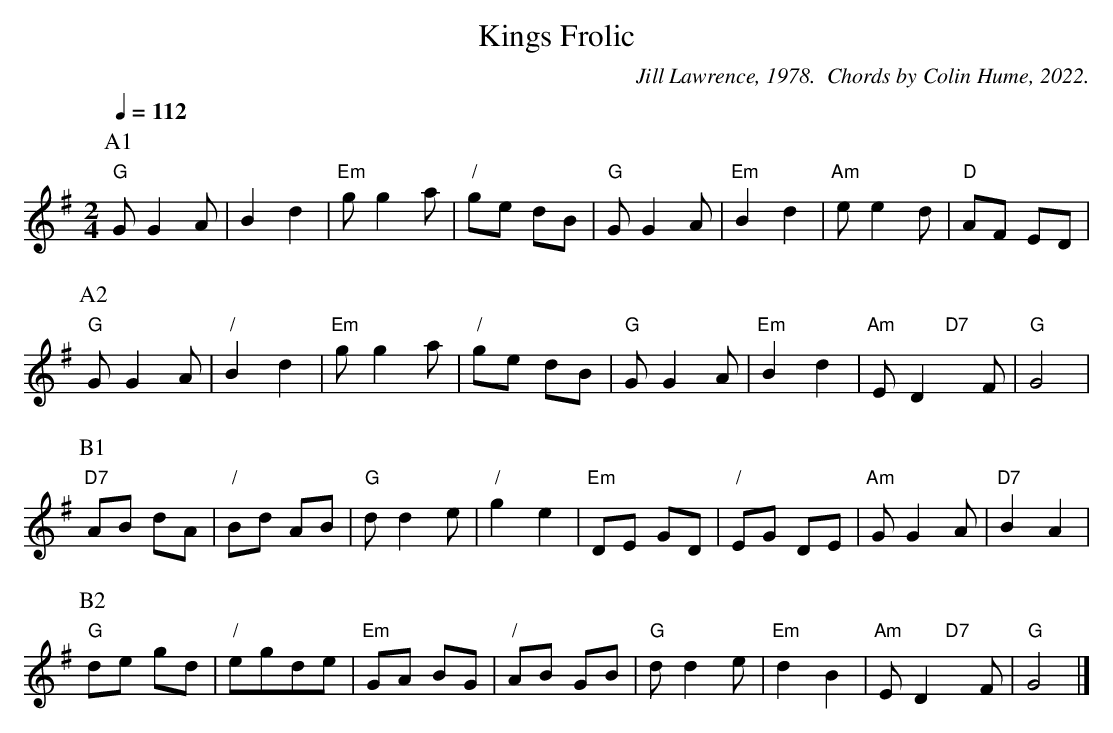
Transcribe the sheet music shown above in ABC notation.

X:1
T:Kings Frolic
C:Jill Lawrence, 1978.  Chords by Colin Hume, 2022.
L:1/8
M:2/4
Q:1/4=112
K:G
P:A1
"G"GG2A | B2 d2 | "Em"gg2a | "/"ge dB | "G"GG2A | "Em"B2 d2 | "Am"ee2d | "D"AF ED |
P:A2
"G"GG2A | "/"B2 d2 | "Em"gg2a | "/"ge dB | "G"GG2A | "Em"B2 d2 | "Am"x2 "D7"x2 & ED2F | "G"G4 |
P:B1
"D7"AB dA | "/"Bd AB | "G"dd2e | "/"g2e2 | "Em"DE GD | "/"EG DE | "Am"GG2A | "D7"B2 A2 |
P:B2
"G"de gd | "/"egde | "Em"GA BG | "/"AB GB | "G"dd2e | "Em"d2B2 | "Am"x2 "D7"x2 & ED2F | "G"G4 |]
